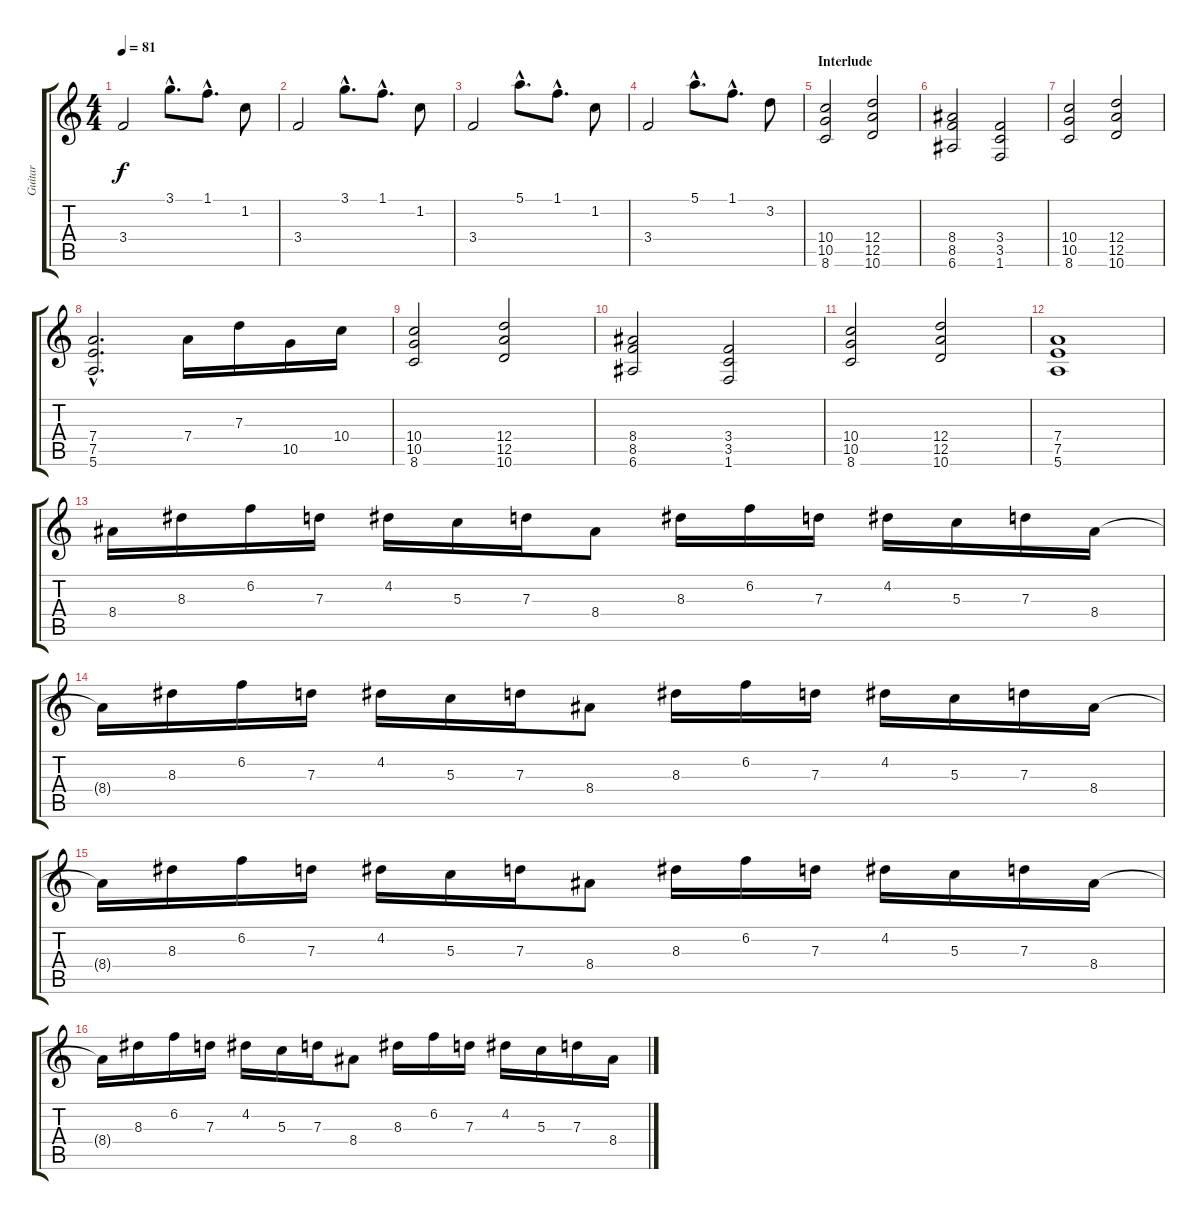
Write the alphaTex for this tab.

\track ("Guitar" "Guitar") {instrument overdrivenguitar}
\staff {score tabs}
\tuning (E4 B3 G3 D3 A2 E2) {hide}
\ts (4 4)
\tempo 81
\clef g2
\ks c
3.4.2{dy f} 3.1{hac}.8{d} 1.1{hac}.8{d} 1.2.8 |
3.4.2 3.1{hac}.8{d} 1.1{hac}.8{d} 1.2.8 |
3.4.2 5.1{hac}.8{d} 1.1{hac}.8{d} 1.2.8 |
3.4.2 5.1{hac}.8{d} 1.1{hac}.8{d} 3.2.8 |
\section ("" "Interlude")
(10.4 10.5 8.6).2 (12.4 12.5 10.6).2 |
(8.4 8.5 6.6).2 (3.4 3.5 1.6).2 |
(10.4 10.5 8.6).2 (12.4 12.5 10.6).2 |
(7.4{hac} 7.5{hac} 5.6{hac}).2{d} 7.4.16 7.3.16 10.5.16 10.4.16 |
(10.4 10.5 8.6).2 (12.4 12.5 10.6).2 |
(8.4 8.5 6.6).2 (3.4 3.5 1.6).2 |
(10.4 10.5 8.6).2 (12.4 12.5 10.6).2 |
(7.4 7.5 5.6).1 |
8.4.16 8.3.16 6.2.16 7.3.16 4.2.16 5.3.16 7.3.16 8.4.8 8.3.16 6.2.16 7.3.16 4.2.16 5.3.16 7.3.16 8.4.16 |
8.4{t}.16 8.3.16 6.2.16 7.3.16 4.2.16 5.3.16 7.3.16 8.4.8 8.3.16 6.2.16 7.3.16 4.2.16 5.3.16 7.3.16 8.4.16 |
8.4{t}.16 8.3.16 6.2.16 7.3.16 4.2.16 5.3.16 7.3.16 8.4.8 8.3.16 6.2.16 7.3.16 4.2.16 5.3.16 7.3.16 8.4.16 |
8.4{t}.16 8.3.16 6.2.16 7.3.16 4.2.16 5.3.16 7.3.16 8.4.8 8.3.16 6.2.16 7.3.16 4.2.16 5.3.16 7.3.16 8.4.16
